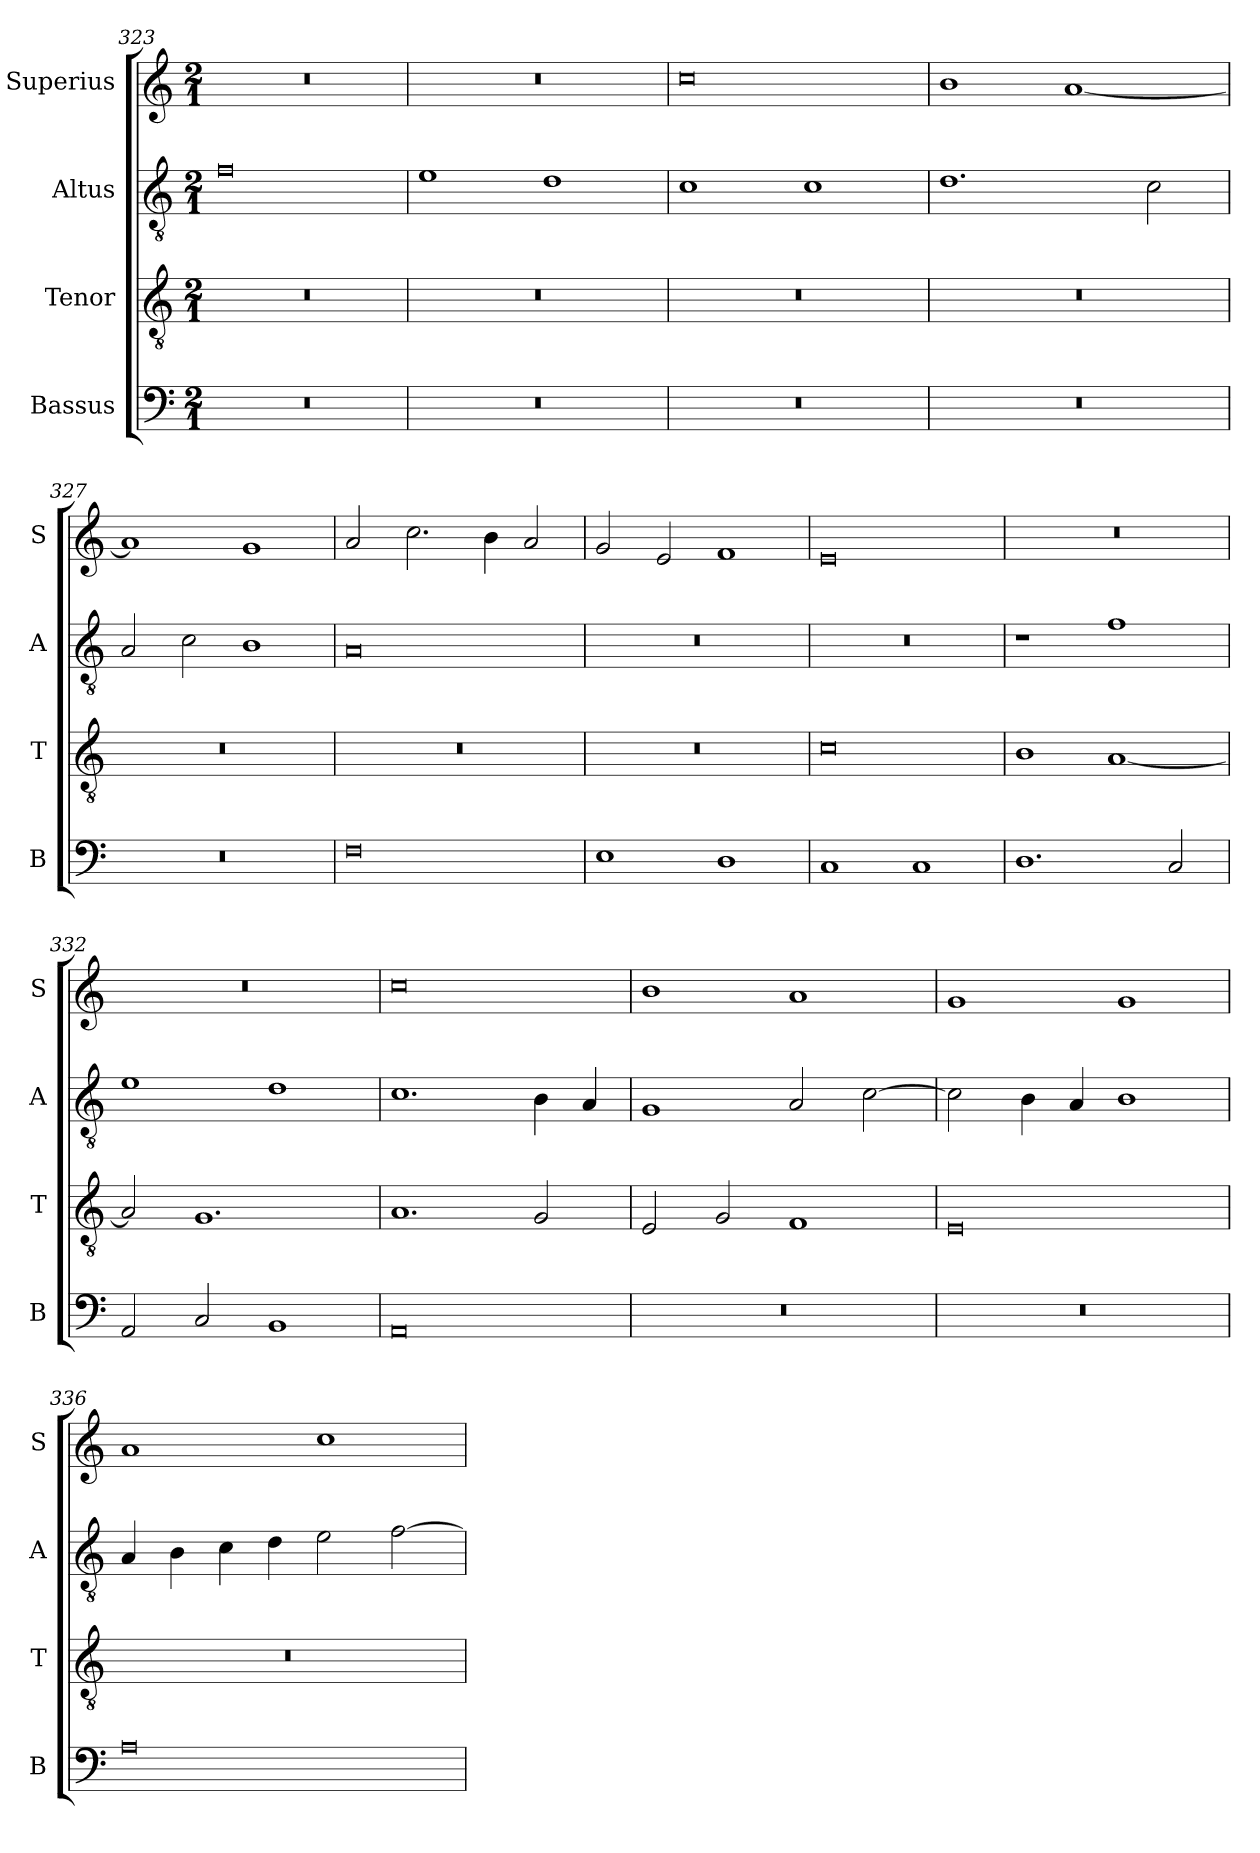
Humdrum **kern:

**kern	**kern	**kern	**kern
*part4	*part3	*part2	*part1
*staff4	*staff3	*staff2	*staff1
*I"Bassus	*I"Tenor	*I"Altus	*I"Superius
*I'B	*I'T	*I'A	*I'S
*clefF4	*clefGv2	*clefGv2	*clefG2
*k[]	*k[]	*k[]	*k[]
*M2/1	*M2/1	*M2/1	*M2/1
=323	=323	=323	=323
0r	0r	0f	0r
=324	=324	=324	=324
0r	0r	1e	0r
.	.	1d	.
=325	=325	=325	=325
0r	0r	1c	0cc
.	.	1c	.
=326	=326	=326	=326
0r	0r	1.d	1b
.	.	.	[1a
.	.	2c\	.
=327	=327	=327	=327
0r	0r	2A/	1a]
.	.	2c\	.
.	.	1B	1g
=328	=328	=328	=328
0F	0r	0A	2a/
.	.	.	2.cc\
.	.	.	4b\
.	.	.	2a/
=329	=329	=329	=329
1E	0r	0r	2g/
.	.	.	2e/
1D	.	.	1f
=330	=330	=330	=330
1C	0c	0r	0e
1C	.	.	.
=331	=331	=331	=331
1.D	1B	1r	0r
.	[1A	1f	.
2C/	.	.	.
=332	=332	=332	=332
2AA/	2A/]	1e	0r
2C/	1.G	.	.
1BB	.	1d	.
=333	=333	=333	=333
0AA	1.A	1.c	0cc
.	2G/	4B\	.
.	.	4A/	.
=334	=334	=334	=334
0r	2E/	1G	1b
.	2G/	.	.
.	1F	2A/	1a
.	.	[2c\	.
=335	=335	=335	=335
0r	0E	2c\]	1g
.	.	4B\	.
.	.	4A/	.
.	.	1B	1g
=336	=336	=336	=336
0A	0r	4A/	1a
.	.	4B\	.
.	.	4c\	.
.	.	4d\	.
.	.	2e\	1cc
.	.	[2f\	.
=	=	=	=
*-	*-	*-	*-
